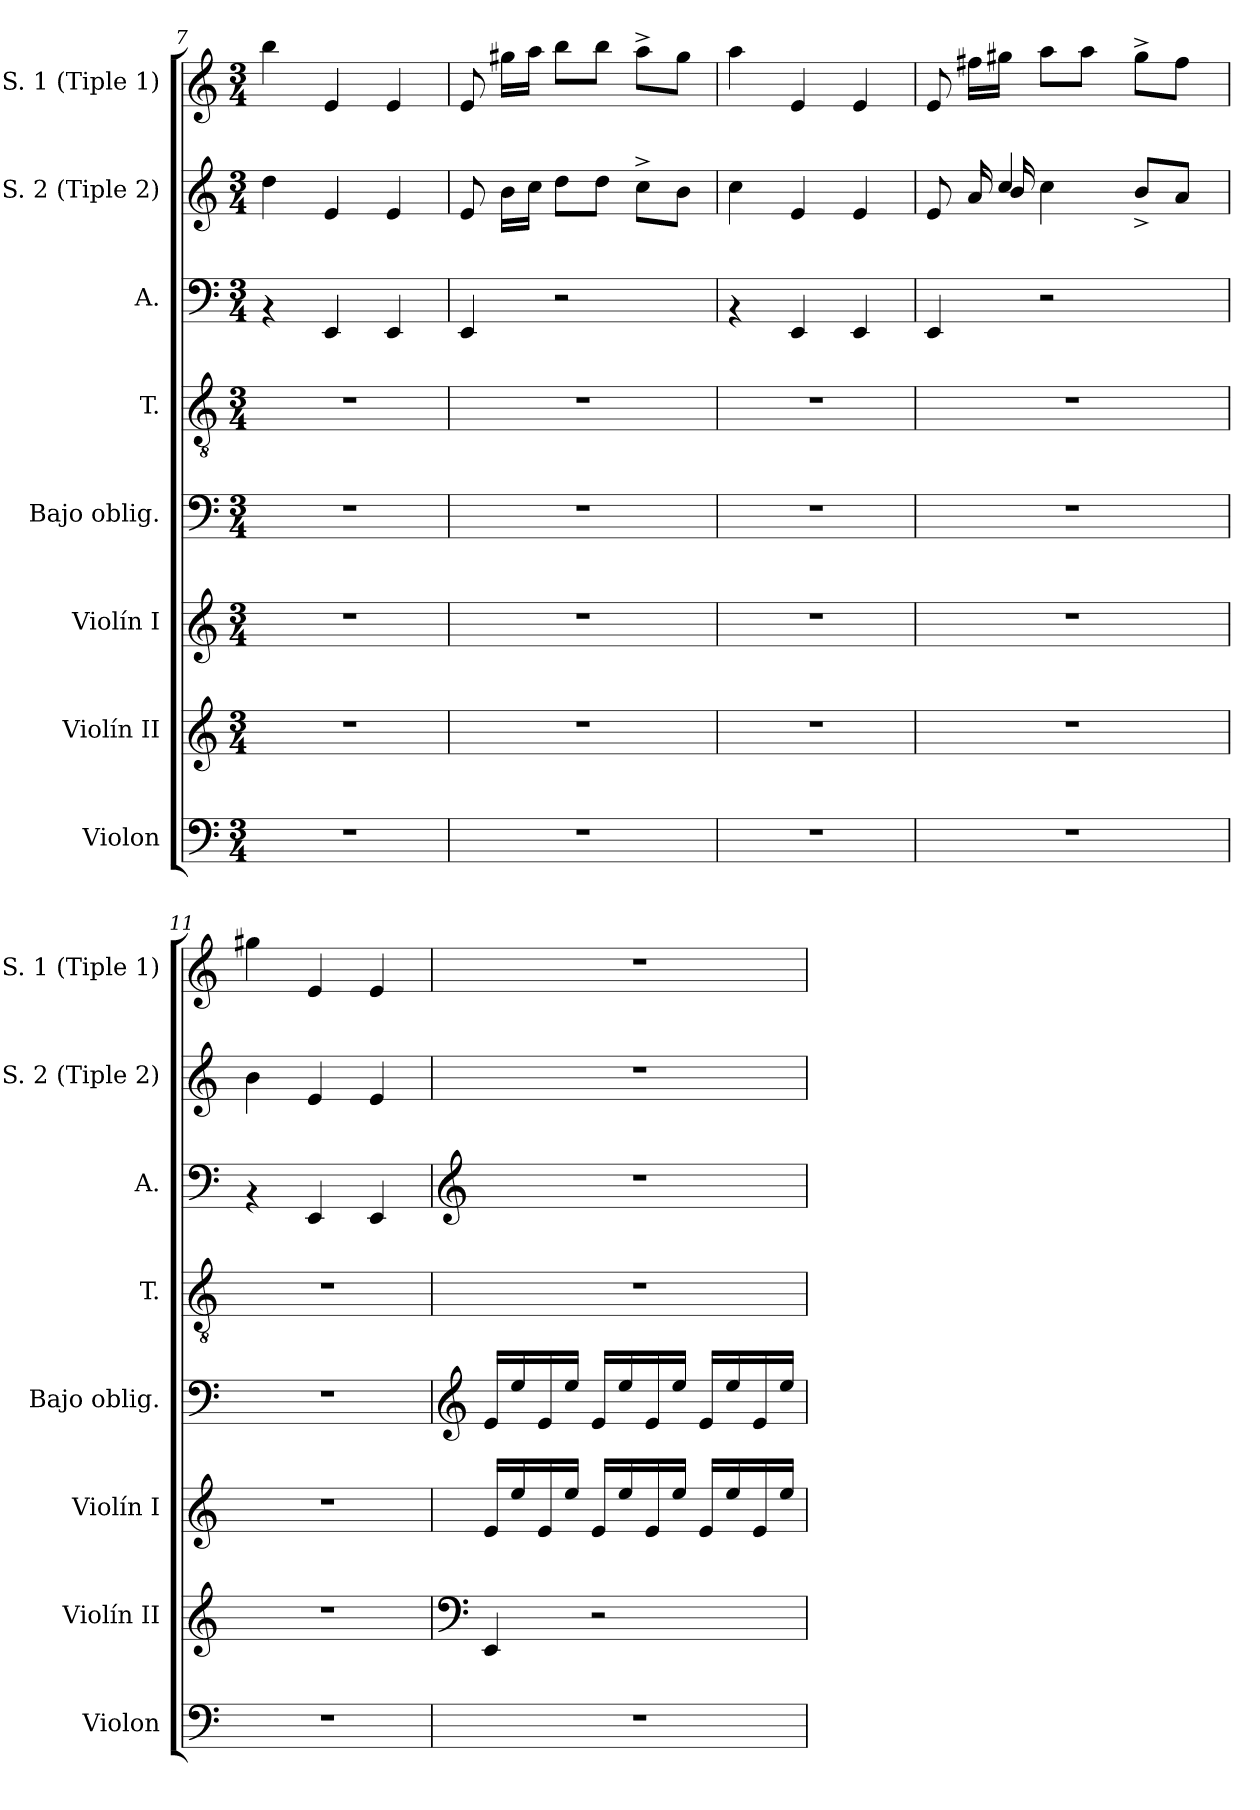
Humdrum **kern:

**kern	**kern	**kern	**kern	**kern	**kern	**kern	**kern
*part8	*part7	*part6	*part5	*part4	*part3	*part2	*part1
*staff8	*staff7	*staff6	*staff5	*staff4	*staff3	*staff2	*staff1
*I"Violon	*I"Violín II	*I"Violín I	*I"Bajo oblig.	*I"T.	*I"A.	*I"S. 2 (Tiple 2)	*I"S. 1 (Tiple 1)
*I'Violon	*I'Violín II	*I'Violín I	*I'Bajo oblig.	*I'T.	*I'A.	*I'S. 2 (Tiple 2)	*I'S. 1 (Tiple 1)
*clefF4	*clefG2	*clefG2	*clefF4	*clefGv2	*clefF4	*clefG2	*clefG2
*k[]	*k[]	*k[]	*k[]	*k[]	*k[]	*k[]	*k[]
*C:	*C:	*C:	*C:	*C:	*C:	*C:	*C:
*M3/4	*M3/4	*M3/4	*M3/4	*M3/4	*M3/4	*M3/4	*M3/4
=7	=7	=7	=7	=7	=7	=7	=7
2.r	2.r	2.r	2.r	2.r	4rAA	4dd\	4bb\
.	.	.	.	.	4EE/	4e/	4e/
.	.	.	.	.	4EE/	4e/	4e/
=8	=8	=8	=8	=8	=8	=8	=8
2.r	2.r	2.r	2.r	2.r	4EE/	8e/	8e/
.	.	.	.	.	.	16b\LL	16gg#X\LL
.	.	.	.	.	.	16cc\JJ	16aa\JJ
.	.	.	.	.	2r	8dd\L	8bb\L
.	.	.	.	.	.	8dd\J	8bb\J
.	.	.	.	.	.	8cc^>\L	8aa^>\L
.	.	.	.	.	.	8b\J	8gg#\J
=9	=9	=9	=9	=9	=9	=9	=9
2.r	2.r	2.r	2.r	2.r	4rAA	4cc\	4aa\
.	.	.	.	.	4EE/	4e/	4e/
.	.	.	.	.	4EE/	4e/	4e/
=10	=10	=10	=10	=10	=10	=10	=10
*	*	*	*	*	*	*^	*
2.r	2.r	2.r	2.r	2.r	4EE/	8e/	8.ryy	8e/
.	.	.	.	.	.	16a/	.	16ff#X\LL
.	.	.	.	.	.	4cc/	16b/	16gg#X\JJ
.	.	.	.	.	2r	.	4cc\	8aa\L
.	.	.	.	.	.	.	.	8aa\J
.	.	.	.	.	.	4ryy	.	.
.	.	.	.	.	.	.	8b^>/L	8gg#^>\L
.	.	.	.	.	.	.	8a/J	8ff#\J
.	.	.	.	.	.	16ryy	.	.
*	*	*	*	*	*	*v	*v	*
=11	=11	=11	=11	=11	=11	=11	=11
2.r	2.r	2.r	2.r	2.r	4rAA	4b\	4gg#X\
.	.	.	.	.	4EE/	4e/	4e/
.	.	.	.	.	4EE/	4e/	4e/
!!LO:PB:g=z
=12	=12	=12	=12	=12	=12	=12	=12
*	*clefF4	*	*clefG2	*	*clefG2	*	*
2.r	4EE/	16e/LL	16e/LL	2.r	2.r	2.r	2.r
.	.	16ee/	16ee/	.	.	.	.
.	.	16e/	16e/	.	.	.	.
.	.	16ee/JJ	16ee/JJ	.	.	.	.
.	2r	16e/LL	16e/LL	.	.	.	.
.	.	16ee/	16ee/	.	.	.	.
.	.	16e/	16e/	.	.	.	.
.	.	16ee/JJ	16ee/JJ	.	.	.	.
.	.	16e/LL	16e/LL	.	.	.	.
.	.	16ee/	16ee/	.	.	.	.
.	.	16e/	16e/	.	.	.	.
.	.	16ee/JJ	16ee/JJ	.	.	.	.
=	=	=	=	=	=	=	=
*-	*-	*-	*-	*-	*-	*-	*-
